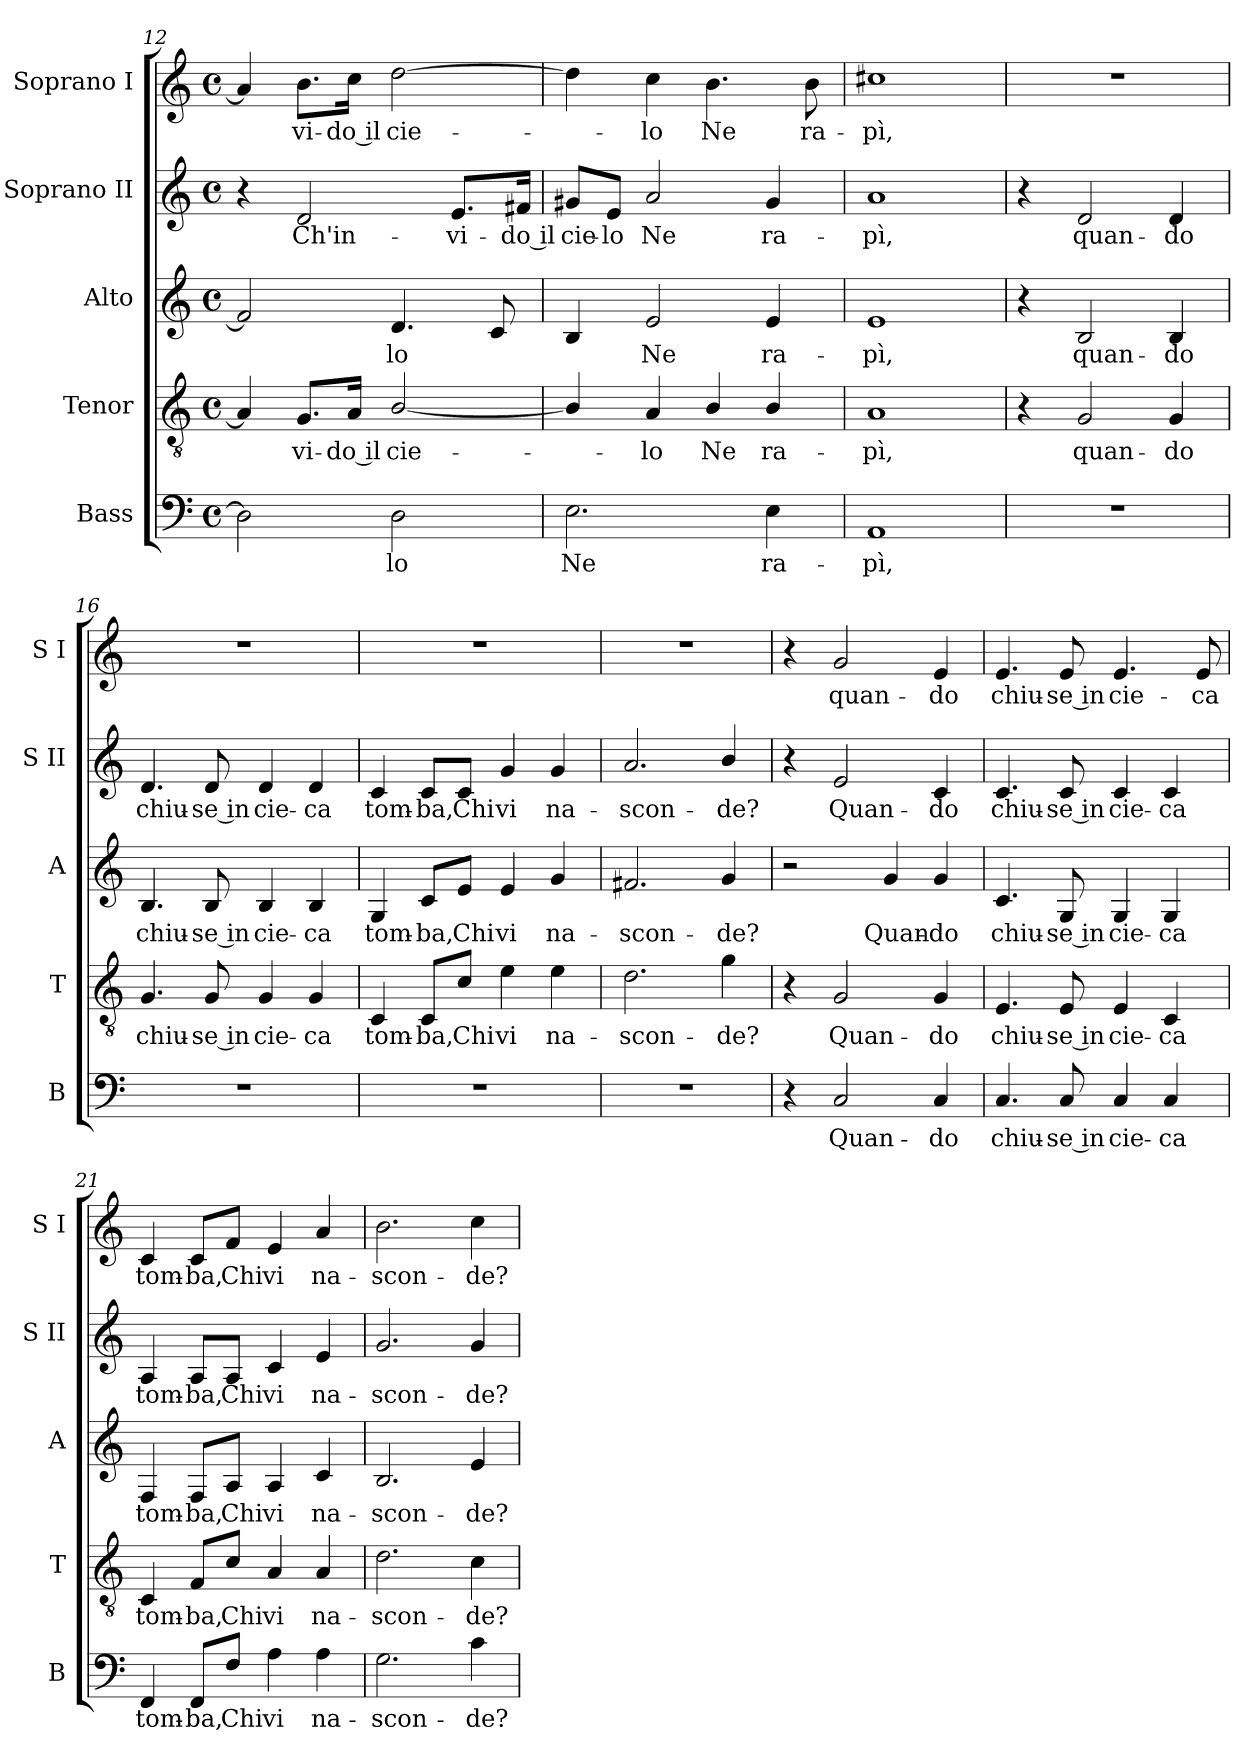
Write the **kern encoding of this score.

**kern	**text	**kern	**text	**kern	**text	**kern	**text	**kern	**text
*part5	*part5	*part4	*part4	*part3	*part3	*part2	*part2	*part1	*part1
*staff5	*staff5	*staff4	*staff4	*staff3	*staff3	*staff2	*staff2	*staff1	*staff1
*I"Bass	*	*I"Tenor	*	*I"Alto	*	*I"Soprano II	*	*I"Soprano I	*
*I'B	*	*I'T	*	*I'A	*	*I'S II	*	*I'S I	*
*clefF4	*	*clefGv2	*	*clefG2	*	*clefG2	*	*clefG2	*
*k[]	*	*k[]	*	*k[]	*	*k[]	*	*k[]	*
*M4/4	*	*M4/4	*	*M4/4	*	*M4/4	*	*M4/4	*
*met(c)	*	*met(c)	*	*met(c)	*	*met(c)	*	*met(c)	*
=12	=12	=12	=12	=12	=12	=12	=12	=12	=12
2D\]	.	4A/]	.	2f/]	.	4r	.	4a/]	.
!	!	!	!LO:LY:b	!	!	!	!LO:LY:b	!	!LO:LY:b
.	.	8.G/L	vi-	.	.	2d/	Ch'in-	8.b\L	vi-
!	!	!	!LO:LY:b	!	!	!	!	!	!LO:LY:b
.	.	16A/Jk	-do il	.	.	.	.	16cc\Jk	-do il
!	!LO:LY:b	!	!LO:LY:b	!	!LO:LY:b	!	!	!	!LO:LY:b
2D\	lo	[2B/	cie-	4.d/	lo	.	.	[2dd\	cie-
!	!	!	!	!	!	!	!LO:LY:b	!	!
.	.	.	.	.	.	8.e/L	-vi-	.	.
.	.	.	.	8c/	.	.	.	.	.
!	!	!	!	!	!	!	!LO:LY:b	!	!
.	.	.	.	.	.	16f#X/Jk	-do il	.	.
!!LO:PB:g=z
=13	=13	=13	=13	=13	=13	=13	=13	=13	=13
!	!LO:LY:b	!	!	!	!	!	!LO:LY:b	!	!
2.E\	Ne	4B/]	.	4B/	.	8g#X/L	cie-	4dd\]	.
!	!	!	!	!	!	!	!LO:LY:b	!	!
.	.	.	.	.	.	8e/J	-lo	.	.
!	!	!	!LO:LY:b	!	!LO:LY:b	!	!LO:LY:b	!	!LO:LY:b
.	.	4A/	lo	2e/	Ne	2a/	Ne	4cc\	lo
!	!	!	!LO:LY:b	!	!	!	!	!	!LO:LY:b
.	.	4B/	Ne	.	.	.	.	4.b\	Ne
!	!LO:LY:b	!	!LO:LY:b	!	!LO:LY:b	!	!LO:LY:b	!	!
4E\	ra-	4B/	ra-	4e/	ra-	4g#/	ra-	.	.
!	!	!	!	!	!	!	!	!	!LO:LY:b
.	.	.	.	.	.	.	.	8b\	ra-
=14	=14	=14	=14	=14	=14	=14	=14	=14	=14
!	!LO:LY:b	!	!LO:LY:b	!	!LO:LY:b	!	!LO:LY:b	!	!LO:LY:b
1AA	-pì,	1A	-pì,	1e	-pì,	1a	-pì,	1cc#X	-pì,
=15	=15	=15	=15	=15	=15	=15	=15	=15	=15
1r	.	4r	.	4r	.	4r	.	1r	.
!	!	!	!LO:LY:b	!	!LO:LY:b	!	!LO:LY:b	!	!
.	.	2G/	quan-	2B/	quan-	2d/	quan-	.	.
!	!	!	!LO:LY:b	!	!LO:LY:b	!	!LO:LY:b	!	!
.	.	4G/	-do	4B/	-do	4d/	-do	.	.
=16	=16	=16	=16	=16	=16	=16	=16	=16	=16
!	!	!	!LO:LY:b	!	!LO:LY:b	!	!LO:LY:b	!	!
1r	.	4.G/	chiu-	4.B/	chiu-	4.d/	chiu-	1r	.
!	!	!	!LO:LY:b	!	!LO:LY:b	!	!LO:LY:b	!	!
.	.	8G/	-se in	8B/	-se in	8d/	-se in	.	.
!	!	!	!LO:LY:b	!	!LO:LY:b	!	!LO:LY:b	!	!
.	.	4G/	cie-	4B/	cie-	4d/	cie-	.	.
!	!	!	!LO:LY:b	!	!LO:LY:b	!	!LO:LY:b	!	!
.	.	4G/	-ca	4B/	-ca	4d/	-ca	.	.
=17	=17	=17	=17	=17	=17	=17	=17	=17	=17
!	!	!	!LO:LY:b	!	!LO:LY:b	!	!LO:LY:b	!	!
1r	.	4C/	tom-	4G/	tom-	4c/	tom-	1r	.
!	!	!	!LO:LY:b	!	!LO:LY:b	!	!LO:LY:b	!	!
.	.	8C/L	-ba,	8c/L	-ba,	8c/L	-ba,	.	.
!	!	!	!LO:LY:b	!	!LO:LY:b	!	!LO:LY:b	!	!
.	.	8c/J	Chi	8e/J	Chi	8c/J	Chi	.	.
!	!	!	!LO:LY:b	!	!LO:LY:b	!	!LO:LY:b	!	!
.	.	4e\	vi	4e/	vi	4g/	vi	.	.
!	!	!	!LO:LY:b	!	!LO:LY:b	!	!LO:LY:b	!	!
.	.	4e\	na-	4g/	na-	4g/	na-	.	.
=18	=18	=18	=18	=18	=18	=18	=18	=18	=18
!	!	!	!LO:LY:b	!	!LO:LY:b	!	!LO:LY:b	!	!
1r	.	2.d\	-scon-	2.f#X/	-scon-	2.a/	-scon-	1r	.
!	!	!	!LO:LY:b	!	!LO:LY:b	!	!LO:LY:b	!	!
.	.	4g\	-de?	4g/	-de?	4b/	-de?	.	.
=19	=19	=19	=19	=19	=19	=19	=19	=19	=19
4r	.	4r	.	2r	.	4r	.	4r	.
!	!LO:LY:b	!	!LO:LY:b	!	!	!	!LO:LY:b	!	!LO:LY:b
2C/	Quan-	2G/	Quan-	.	.	2e/	Quan-	2g/	quan-
!	!	!	!	!	!LO:LY:b	!	!	!	!
.	.	.	.	4g/	Quan-	.	.	.	.
!	!LO:LY:b	!	!LO:LY:b	!	!LO:LY:b	!	!LO:LY:b	!	!LO:LY:b
4C/	-do	4G/	-do	4g/	-do	4c/	-do	4e/	-do
!!LO:LB:g=z
=20	=20	=20	=20	=20	=20	=20	=20	=20	=20
!	!LO:LY:b	!	!LO:LY:b	!	!LO:LY:b	!	!LO:LY:b	!	!LO:LY:b
4.C/	chiu-	4.E/	chiu-	4.c/	chiu-	4.c/	chiu-	4.e/	chiu-
!	!LO:LY:b	!	!LO:LY:b	!	!LO:LY:b	!	!LO:LY:b	!	!LO:LY:b
8C/	-se in	8E/	-se in	8G/	-se in	8c/	-se in	8e/	-se in
!	!LO:LY:b	!	!LO:LY:b	!	!LO:LY:b	!	!LO:LY:b	!	!LO:LY:b
4C/	cie-	4E/	cie-	4G/	cie-	4c/	cie-	4.e/	cie-
!	!LO:LY:b	!	!LO:LY:b	!	!LO:LY:b	!	!LO:LY:b	!	!
4C/	-ca	4C/	-ca	4G/	-ca	4c/	-ca	.	.
!	!	!	!	!	!	!	!	!	!LO:LY:b
.	.	.	.	.	.	.	.	8e/	-ca
=21	=21	=21	=21	=21	=21	=21	=21	=21	=21
!	!LO:LY:b	!	!LO:LY:b	!	!LO:LY:b	!	!LO:LY:b	!	!LO:LY:b
4FF/	tom-	4C/	tom-	4F/	tom-	4A/	tom-	4c/	tom-
!	!LO:LY:b	!	!LO:LY:b	!	!LO:LY:b	!	!LO:LY:b	!	!LO:LY:b
8FF/L	-ba,	8F/L	-ba,	8F/L	-ba,	8A/L	-ba,	8c/L	-ba,
!	!LO:LY:b	!	!LO:LY:b	!	!LO:LY:b	!	!LO:LY:b	!	!LO:LY:b
8F/J	Chi	8c/J	Chi	8A/J	Chi	8A/J	Chi	8f/J	Chi
!	!LO:LY:b	!	!LO:LY:b	!	!LO:LY:b	!	!LO:LY:b	!	!LO:LY:b
4A\	vi	4A/	vi	4A/	vi	4c/	vi	4e/	vi
!	!LO:LY:b	!	!LO:LY:b	!	!LO:LY:b	!	!LO:LY:b	!	!LO:LY:b
4A\	na-	4A/	na-	4c/	na-	4e/	na-	4a/	na-
=22	=22	=22	=22	=22	=22	=22	=22	=22	=22
!	!LO:LY:b	!	!LO:LY:b	!	!LO:LY:b	!	!LO:LY:b	!	!LO:LY:b
2.G\	-scon-	2.d\	-scon-	2.B/	-scon-	2.g/	-scon-	2.b\	-scon-
!	!LO:LY:b	!	!LO:LY:b	!	!LO:LY:b	!	!LO:LY:b	!	!LO:LY:b
4c\	-de?	4c\	-de?	4e/	-de?	4g/	-de?	4cc\	-de?
=	=	=	=	=	=	=	=	=	=
*-	*-	*-	*-	*-	*-	*-	*-	*-	*-
